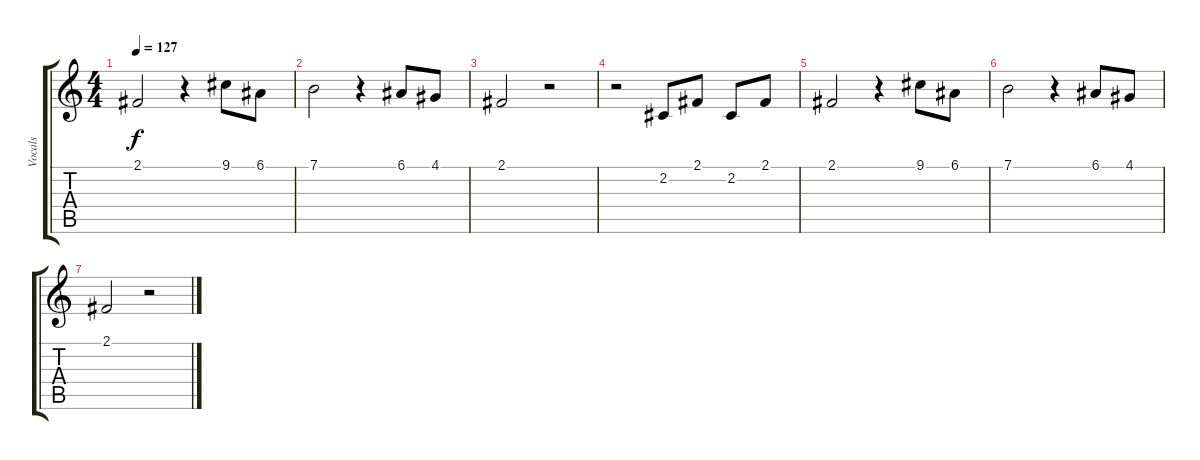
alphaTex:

\track ("Vocals" "Vocals") {instrument lead6voice}
\staff {score tabs}
\tuning (E4 B3 G3 D3 A2 E2) {hide}
\ts (4 4)
\tempo 127
\clef g2
\ks c
2.1.2{dy f} r.4 9.1.8 6.1.8 |
7.1.2 r.4 6.1.8 4.1.8 |
2.1.2 r.2 |
r.2 2.2.8 2.1.8 2.2.8 2.1.8 |
2.1.2 r.4 9.1.8 6.1.8 |
7.1.2 r.4 6.1.8 4.1.8 |
2.1.2 r.2
